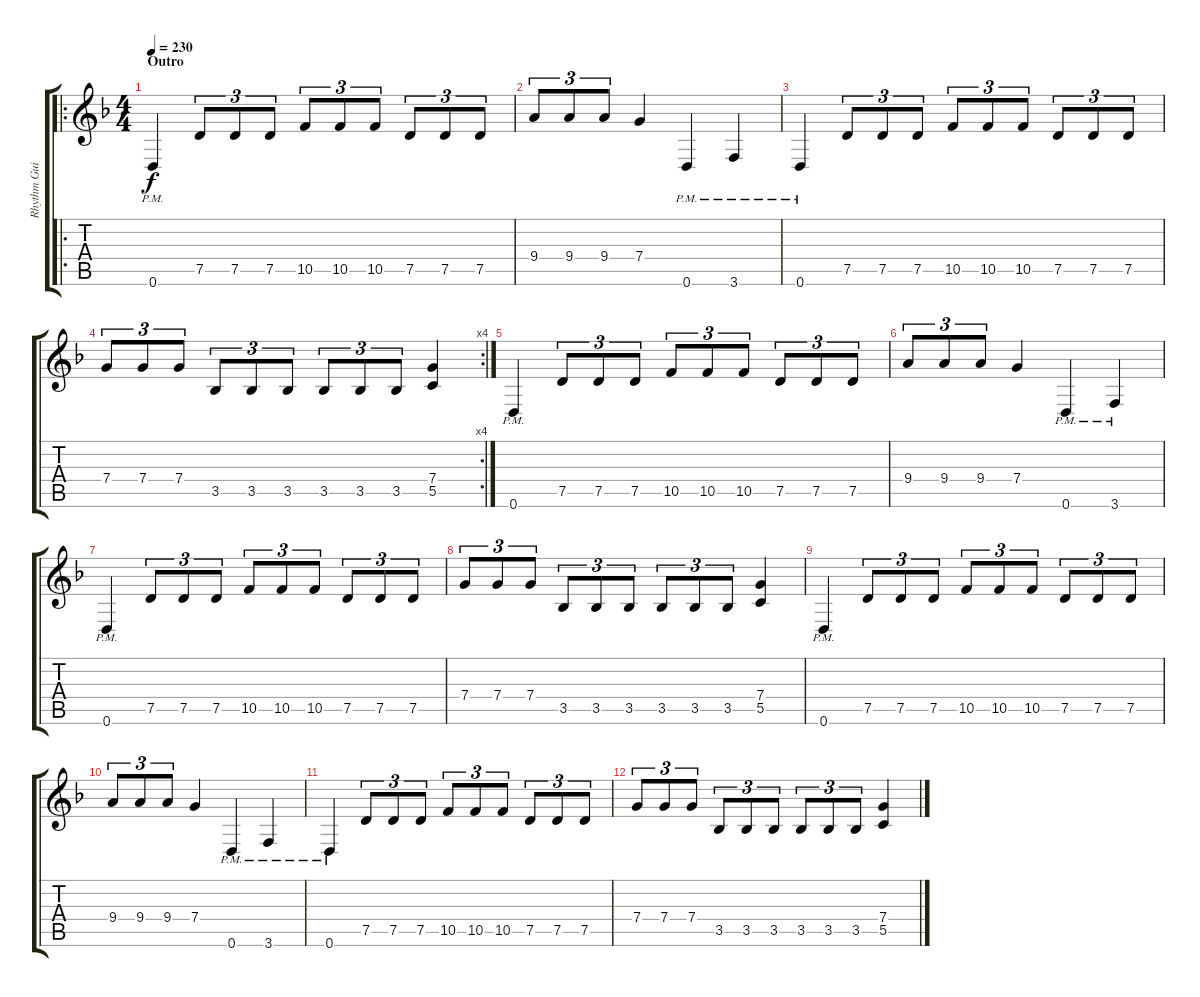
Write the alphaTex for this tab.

\track ("Rhythm Guitar" "Rhythm Gui") {instrument overdrivenguitar}
\staff {score tabs}
\tuning (D4 A3 F3 C3 G2 D2) {hide}
\ro
\ts (4 4)
\section ("" "Outro")
\tempo 230
\clef g2
\ks f
0.6{pm}.4{dy f} 7.5.8{tu (3 2)} 7.5.8{tu (3 2)} 7.5.8{tu (3 2)} 10.5.8{tu (3 2)} 10.5.8{tu (3 2)} 10.5.8{tu (3 2)} 7.5.8{tu (3 2)} 7.5.8{tu (3 2)} 7.5.8{tu (3 2)} |
9.4.8{tu (3 2)} 9.4.8{tu (3 2)} 9.4.8{tu (3 2)} 7.4.4 0.6{pm}.4 3.6{pm}.4 |
0.6{pm}.4 7.5.8{tu (3 2)} 7.5.8{tu (3 2)} 7.5.8{tu (3 2)} 10.5.8{tu (3 2)} 10.5.8{tu (3 2)} 10.5.8{tu (3 2)} 7.5.8{tu (3 2)} 7.5.8{tu (3 2)} 7.5.8{tu (3 2)} |
\rc 4
7.4.8{tu (3 2)} 7.4.8{tu (3 2)} 7.4.8{tu (3 2)} 3.5.8{tu (3 2)} 3.5.8{tu (3 2)} 3.5.8{tu (3 2)} 3.5.8{tu (3 2)} 3.5.8{tu (3 2)} 3.5.8{tu (3 2)} (7.4 5.5).4 |
0.6{pm}.4 7.5.8{tu (3 2)} 7.5.8{tu (3 2)} 7.5.8{tu (3 2)} 10.5.8{tu (3 2)} 10.5.8{tu (3 2)} 10.5.8{tu (3 2)} 7.5.8{tu (3 2)} 7.5.8{tu (3 2)} 7.5.8{tu (3 2)} |
9.4.8{tu (3 2)} 9.4.8{tu (3 2)} 9.4.8{tu (3 2)} 7.4.4 0.6{pm}.4 3.6{pm}.4 |
0.6{pm}.4 7.5.8{tu (3 2)} 7.5.8{tu (3 2)} 7.5.8{tu (3 2)} 10.5.8{tu (3 2)} 10.5.8{tu (3 2)} 10.5.8{tu (3 2)} 7.5.8{tu (3 2)} 7.5.8{tu (3 2)} 7.5.8{tu (3 2)} |
7.4.8{tu (3 2)} 7.4.8{tu (3 2)} 7.4.8{tu (3 2)} 3.5.8{tu (3 2)} 3.5.8{tu (3 2)} 3.5.8{tu (3 2)} 3.5.8{tu (3 2)} 3.5.8{tu (3 2)} 3.5.8{tu (3 2)} (7.4 5.5).4 |
0.6{pm}.4 7.5.8{tu (3 2)} 7.5.8{tu (3 2)} 7.5.8{tu (3 2)} 10.5.8{tu (3 2)} 10.5.8{tu (3 2)} 10.5.8{tu (3 2)} 7.5.8{tu (3 2)} 7.5.8{tu (3 2)} 7.5.8{tu (3 2)} |
9.4.8{tu (3 2)} 9.4.8{tu (3 2)} 9.4.8{tu (3 2)} 7.4.4 0.6{pm}.4 3.6{pm}.4 |
0.6{pm}.4 7.5.8{tu (3 2)} 7.5.8{tu (3 2)} 7.5.8{tu (3 2)} 10.5.8{tu (3 2)} 10.5.8{tu (3 2)} 10.5.8{tu (3 2)} 7.5.8{tu (3 2)} 7.5.8{tu (3 2)} 7.5.8{tu (3 2)} |
7.4.8{tu (3 2)} 7.4.8{tu (3 2)} 7.4.8{tu (3 2)} 3.5.8{tu (3 2)} 3.5.8{tu (3 2)} 3.5.8{tu (3 2)} 3.5.8{tu (3 2)} 3.5.8{tu (3 2)} 3.5.8{tu (3 2)} (7.4 5.5).4
